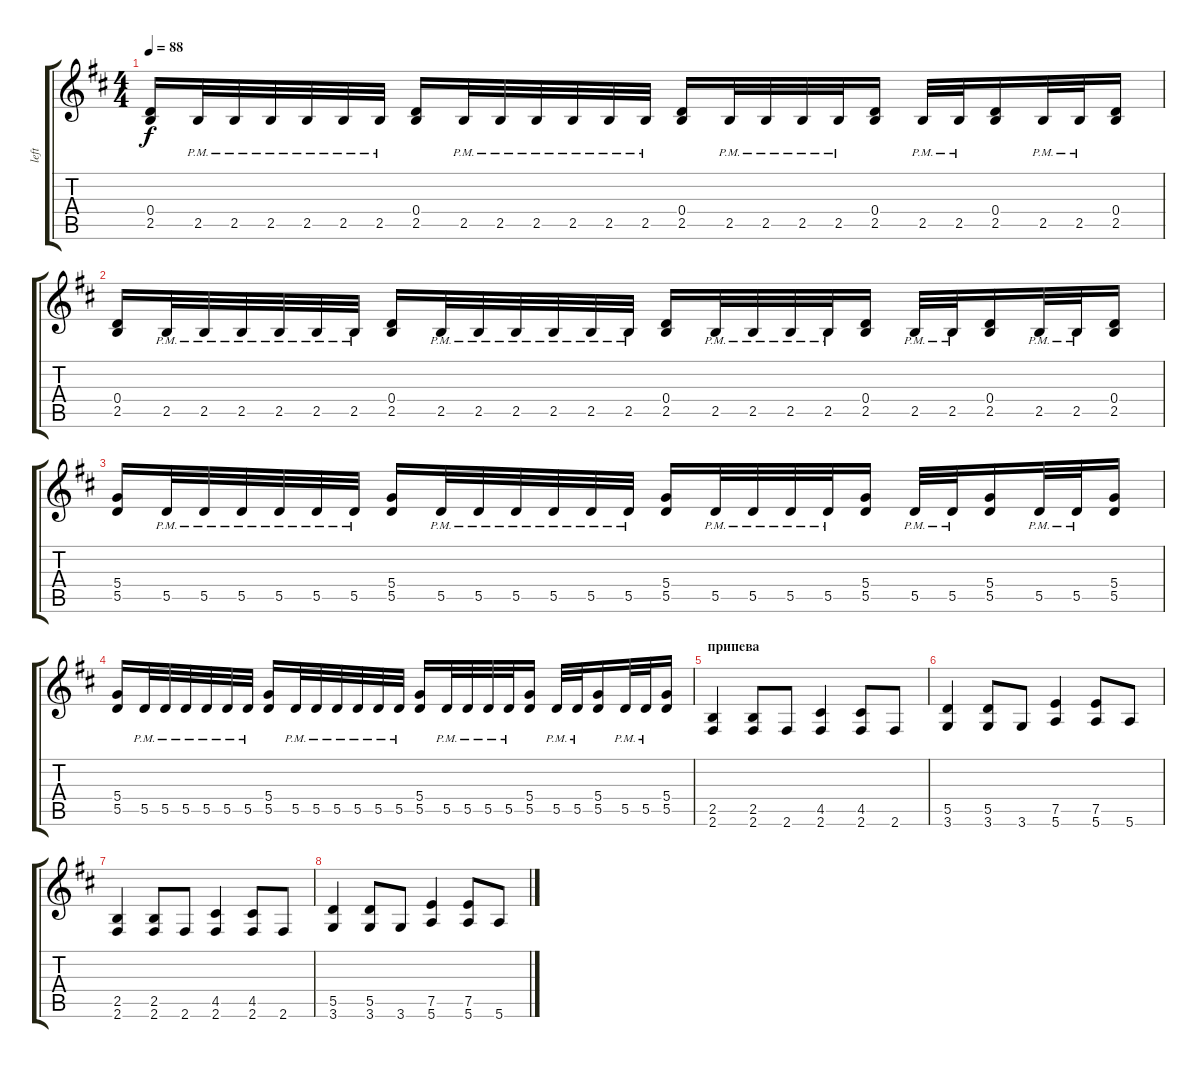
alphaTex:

\track ("left" "left") {instrument distortionguitar}
\staff {score tabs}
\tuning (E4 B3 G3 D3 A2 E2) {hide}
\ts (4 4)
\tempo 88
\clef g2
\ks bminor
(0.4 2.5).16{dy f} 2.5{pm}.32 2.5{pm}.32 2.5{pm}.32 2.5{pm}.32 2.5{pm}.32 2.5{pm}.32 (0.4 2.5).16 2.5{pm}.32 2.5{pm}.32 2.5{pm}.32 2.5{pm}.32 2.5{pm}.32 2.5{pm}.32 (0.4 2.5).16 2.5{pm}.32 2.5{pm}.32 2.5{pm}.32 2.5{pm}.32 (0.4 2.5).16 2.5{pm}.32 2.5{pm}.32 (0.4 2.5).16 2.5{pm}.32 2.5{pm}.32 (0.4 2.5).16 |
(0.4 2.5).16 2.5{pm}.32 2.5{pm}.32 2.5{pm}.32 2.5{pm}.32 2.5{pm}.32 2.5{pm}.32 (0.4 2.5).16 2.5{pm}.32 2.5{pm}.32 2.5{pm}.32 2.5{pm}.32 2.5{pm}.32 2.5{pm}.32 (0.4 2.5).16 2.5{pm}.32 2.5{pm}.32 2.5{pm}.32 2.5{pm}.32 (0.4 2.5).16 2.5{pm}.32 2.5{pm}.32 (0.4 2.5).16 2.5{pm}.32 2.5{pm}.32 (0.4 2.5).16 |
(5.4 5.5).16 5.5{pm}.32 5.5{pm}.32 5.5{pm}.32 5.5{pm}.32 5.5{pm}.32 5.5{pm}.32 (5.4 5.5).16 5.5{pm}.32 5.5{pm}.32 5.5{pm}.32 5.5{pm}.32 5.5{pm}.32 5.5{pm}.32 (5.4 5.5).16 5.5{pm}.32 5.5{pm}.32 5.5{pm}.32 5.5{pm}.32 (5.4 5.5).16 5.5{pm}.32 5.5{pm}.32 (5.4 5.5).16 5.5{pm}.32 5.5{pm}.32 (5.4 5.5).16 |
(5.4 5.5).16 5.5{pm}.32 5.5{pm}.32 5.5{pm}.32 5.5{pm}.32 5.5{pm}.32 5.5{pm}.32 (5.4 5.5).16 5.5{pm}.32 5.5{pm}.32 5.5{pm}.32 5.5{pm}.32 5.5{pm}.32 5.5{pm}.32 (5.4 5.5).16 5.5{pm}.32 5.5{pm}.32 5.5{pm}.32 5.5{pm}.32 (5.4 5.5).16 5.5{pm}.32 5.5{pm}.32 (5.4 5.5).16 5.5{pm}.32 5.5{pm}.32 (5.4 5.5).16 |
\section ("" "припева")
(2.5 2.6).4 (2.5 2.6).8 2.6.8 (4.5 2.6).4 (4.5 2.6).8 2.6.8 |
(5.5 3.6).4 (5.5 3.6).8 3.6.8 (7.5 5.6).4 (7.5 5.6).8 5.6.8 |
(2.5 2.6).4 (2.5 2.6).8 2.6.8 (4.5 2.6).4 (4.5 2.6).8 2.6.8 |
(5.5 3.6).4 (5.5 3.6).8 3.6.8 (7.5 5.6).4 (7.5 5.6).8 5.6.8
